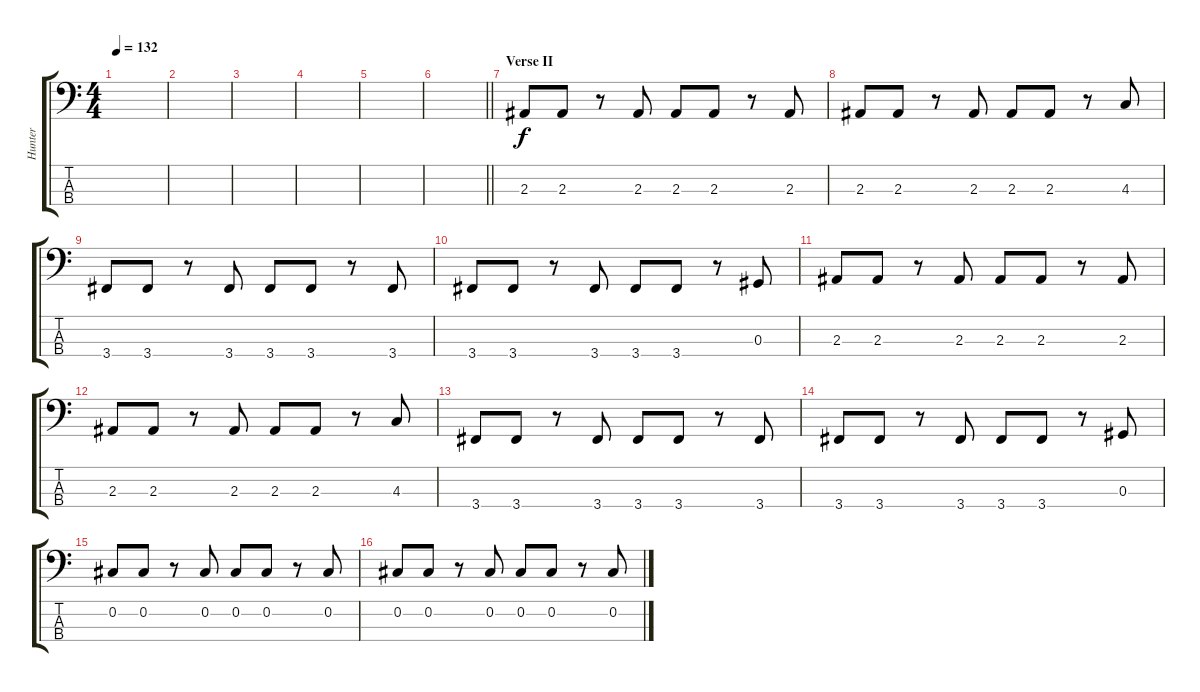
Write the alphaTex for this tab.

\track ("Hunter" "Hunter") {instrument electricbassfinger}
\staff {score tabs}
\tuning (Gb2 Db2 Ab1 Eb1) {hide}
\ts (4 4)
\tempo 132
\clef f4
\ks c
|
|
|
|
|
\barLineRight lightlight
|
\section ("" "Verse II")
2.3.8 2.3.8 r.8 2.3.8 2.3.8 2.3.8 r.8 2.3.8 |
2.3.8 2.3.8 r.8 2.3.8 2.3.8 2.3.8 r.8 4.3.8 |
3.4.8 3.4.8 r.8 3.4.8 3.4.8 3.4.8 r.8 3.4.8 |
3.4.8 3.4.8 r.8 3.4.8 3.4.8 3.4.8 r.8 0.3.8 |
2.3.8 2.3.8 r.8 2.3.8 2.3.8 2.3.8 r.8 2.3.8 |
2.3.8 2.3.8 r.8 2.3.8 2.3.8 2.3.8 r.8 4.3.8 |
3.4.8 3.4.8 r.8 3.4.8 3.4.8 3.4.8 r.8 3.4.8 |
3.4.8 3.4.8 r.8 3.4.8 3.4.8 3.4.8 r.8 0.3.8 |
0.2.8 0.2.8 r.8 0.2.8 0.2.8 0.2.8 r.8 0.2.8 |
0.2.8 0.2.8 r.8 0.2.8 0.2.8 0.2.8 r.8 0.2.8
